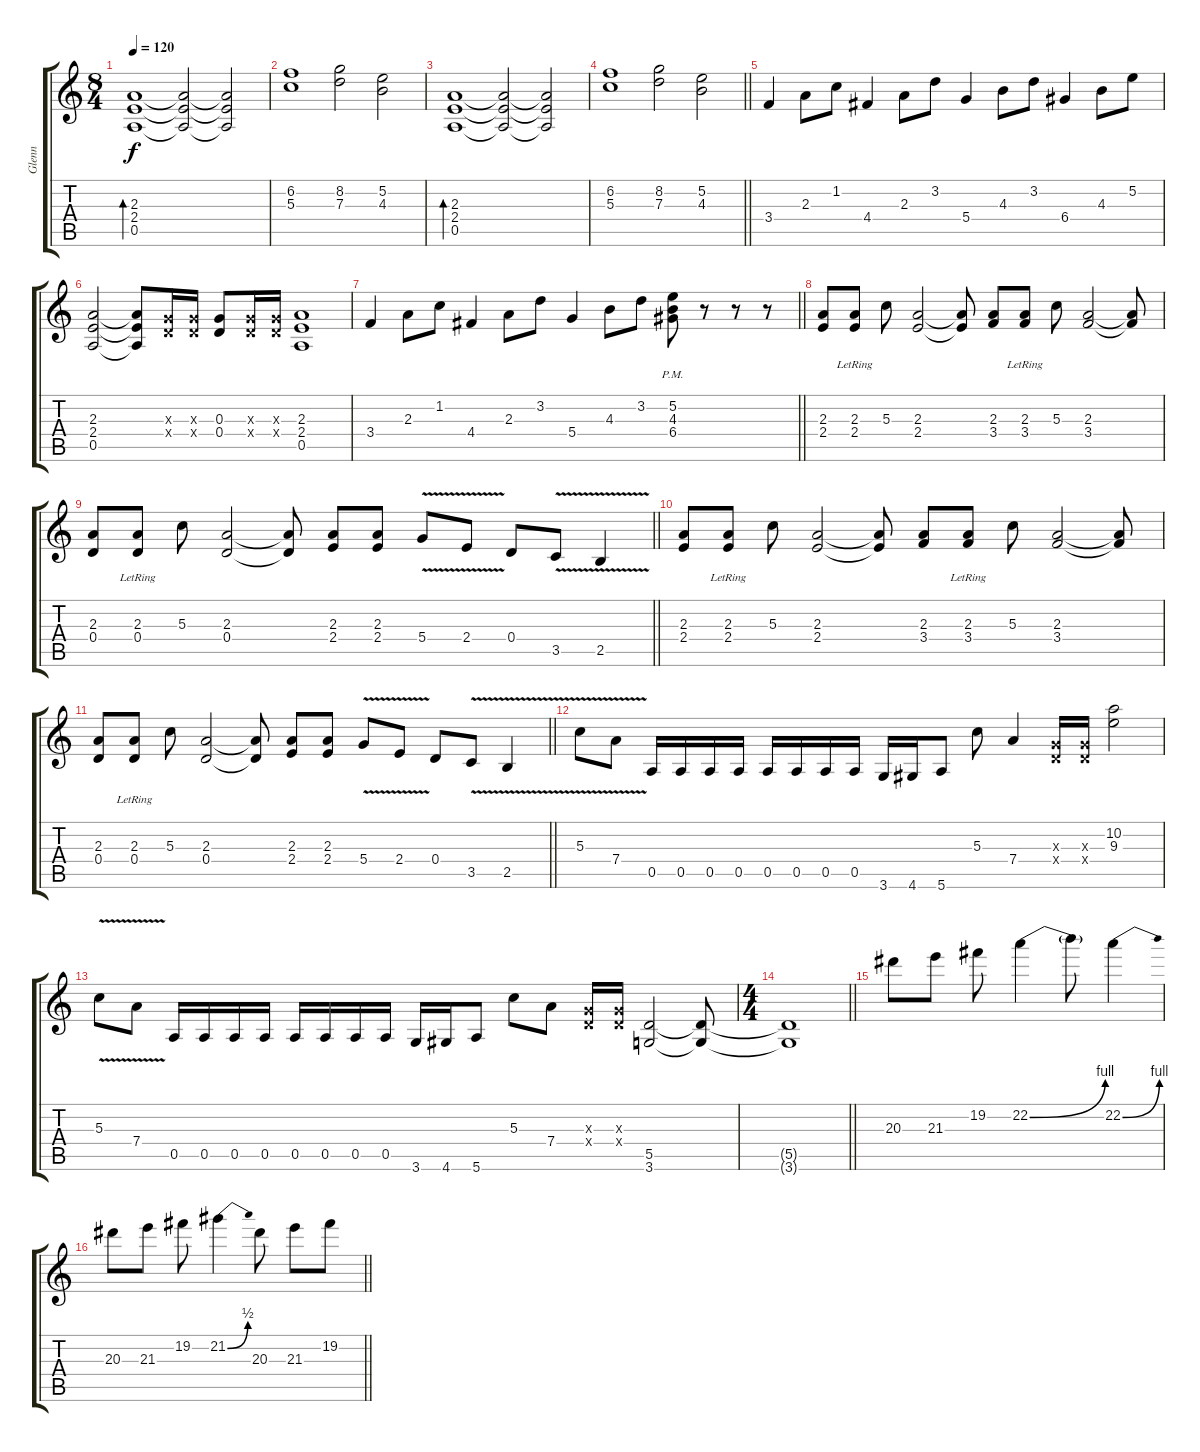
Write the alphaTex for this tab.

\track ("Glenn" "Glenn") {instrument electricguitarclean}
\staff {score tabs}
\tuning (E4 B3 G3 D3 A2 E2) {hide}
\ts (8 4)
\section ("" "")
\tempo 120
\clef g2
\ks c
(2.3 2.4 0.5).1{bd 60 dy f instrument distortionguitar} (2.3{t} 2.4{t} 0.5{t}).2 (2.3{t} 2.4{t} 0.5{t}).2 |
(6.2 5.3).1 (8.2 7.3).2 (5.2 4.3).2 |
(2.3 2.4 0.5).1{bd 60 instrument distortionguitar} (2.3{t} 2.4{t} 0.5{t}).2 (2.3{t} 2.4{t} 0.5{t}).2 |
\barLineRight lightlight
(6.2 5.3).1 (8.2 7.3).2 (5.2 4.3).2 |
\section ("" "")
3.4.4 2.3.8 1.2.8 4.4.4 2.3.8 3.2.8 5.4.4 4.3.8 3.2.8 6.4.4 4.3.8 5.2.8 |
(2.3 2.4 0.5).2 (2.3{t} 2.4{t} 0.5{t}).8 (0.3{x} 0.4{x}).16 (0.3{x} 0.4{x}).16 (0.3 0.4).8 (0.3{x} 0.4{x}).16 (0.3{x} 0.4{x}).16 (2.3 2.4 0.5).1 |
\barLineRight lightlight
3.4.4 2.3.8 1.2.8 4.4.4 2.3.8 3.2.8 5.4.4 4.3.8 3.2.8 (5.2{pm} 4.3 6.4{pm}).8 r.8 r.8 r.8 |
\section ("" "")
(2.3 2.4).8 (2.3 2.4{lr}).8 5.3.8 (2.3 2.4).2 (2.3{t} 2.4{t}).8 (2.3 3.4).8 (2.3 3.4{lr}).8 5.3.8 (2.3 3.4).2 (2.3{t} 3.4{t}).8 |
\barLineRight lightlight
(2.3 0.4).8 (2.3 0.4{lr}).8 5.3.8 (2.3 0.4).2 (2.3{t} 0.4{t}).8 (2.3 2.4).8 (2.3 2.4).8 5.4{v}.8 2.4{v}.8 0.4.8 3.5{v}.8 2.5{v}.4 |
(2.3 2.4).8 (2.3 2.4{lr}).8 5.3.8 (2.3 2.4).2 (2.3{t} 2.4{t}).8 (2.3 3.4).8 (2.3 3.4{lr}).8 5.3.8 (2.3 3.4).2 (2.3{t} 3.4{t}).8 |
\barLineRight lightlight
(2.3 0.4).8 (2.3 0.4{lr}).8 5.3.8 (2.3 0.4).2 (2.3{t} 0.4{t}).8 (2.3 2.4).8 (2.3 2.4).8 5.4{v}.8 2.4{v}.8 0.4.8 3.5{v}.8 2.5{v}.4 |
5.3{v}.8 7.4{v}.8 0.5.16 0.5.16 0.5.16 0.5.16 0.5.16 0.5.16 0.5.16 0.5.16 3.6.16 4.6.16 5.6.8 5.3.8 7.4.4 (0.3{x} 0.4{x}).16 (0.3{x} 0.4{x}).16 (10.2 9.3).2 |
5.3{v}.8 7.4{v}.8 0.5.16 0.5.16 0.5.16 0.5.16 0.5.16 0.5.16 0.5.16 0.5.16 3.6.16 4.6.16 5.6.8 5.3.8 7.4.8 (0.3{x} 0.4{x}).16 (0.3{x} 0.4{x}).16 (5.5 3.6).2 (5.5{t} 3.6{t}).8 |
\ts (4 4)
\barLineRight lightlight
(5.5{t} 3.6{t}).1 |
\section ("" "")
20.3.8{volume 16} 21.3.8 19.2.8 22.2{be (bend 0 0 60 4)}.4 22.2{t}.8 22.2{be (bend 0 0 60 4)}.4 |
\barLineRight lightlight
20.3.8 21.3.8 19.2.8 21.2{be (bend 0 0 60 2)}.4 20.3.8 21.3.8 19.2.8
